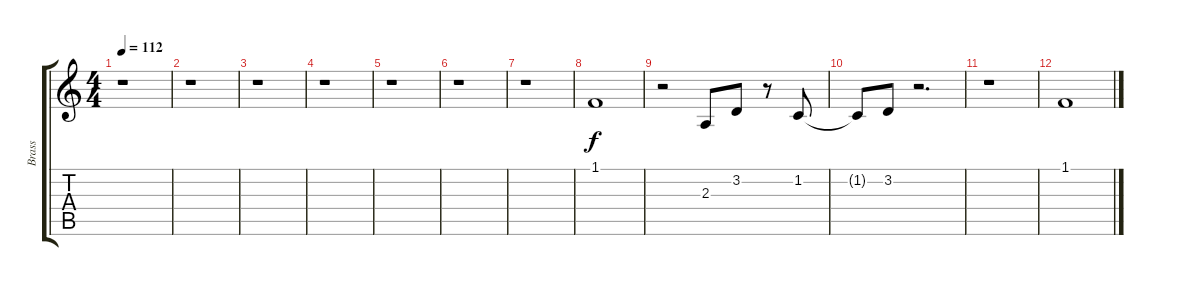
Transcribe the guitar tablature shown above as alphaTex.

\track ("Brass" "Brass") {instrument brasssection}
\staff {score tabs}
\tuning (E4 B3 G3 D3 A2 E2) {hide}
\ts (4 4)
\tempo 112
\clef g2
\ks c
r.1{dy f} |
r.1 |
r.1 |
r.1 |
r.1 |
r.1 |
r.1 |
1.1.1 |
r.2 2.3.8 3.2.8 r.8 1.2.8 |
1.2{t}.8 3.2.8 r.2{d} |
r.1{volume 0} |
1.1.1
